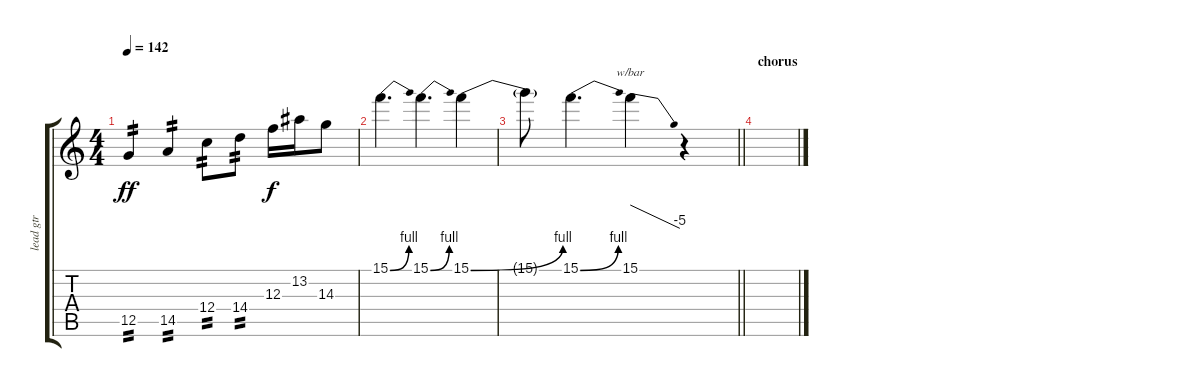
\track ("lead gtr" "lead gtr") {instrument overdrivenguitar}
\staff {score tabs}
\tuning (D4 A3 F3 C3 G2 C2) {hide}
\ts (4 4)
\tempo 142
\clef g2
\ks c
12.5.4{tp 2 dy ff} 14.5.4{tp 2} 12.4.8{tp 2} 14.4.8{tp 2} 12.3.16{dy f} 13.2.16 14.3.8 |
15.1{be (bend 0 0 60 4)}.4{d} 15.1{be (bend 0 0 60 4)}.4{d} 15.1{be (bend 0 0 60 4)}.4 |
\barLineRight lightlight
15.1{t}.8 15.1{be (bend 0 0 60 4)}.4{d} 15.1.4{tbe (dive default 0 0 60 -20)} r.4 |
\section ("" "chorus")
